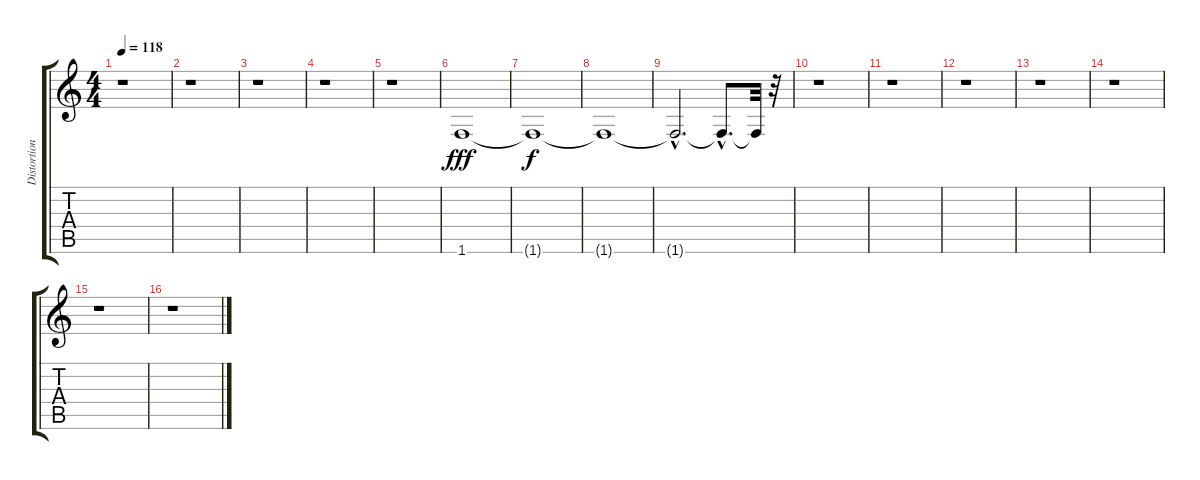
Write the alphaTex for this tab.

\track ("Distortion" "Distortion") {instrument distortionguitar}
\staff {score tabs}
\tuning (E4 B3 G3 D3 A2 E2) {hide}
\ts (4 4)
\tempo 118
\clef g2
\ks c
r.1{dy fff} |
r.1 |
r.1 |
r.1 |
r.1 |
1.6.1{balance 10 instrument distortionguitar} |
1.6{t}.1{dy f} |
1.6{t}.1 |
1.6{hac t}.2{d} 1.6{hac t}.8{d} 1.6{t}.32 r.32 |
r.1 |
r.1 |
r.1 |
r.1 |
r.1 |
r.1 |
r.1
